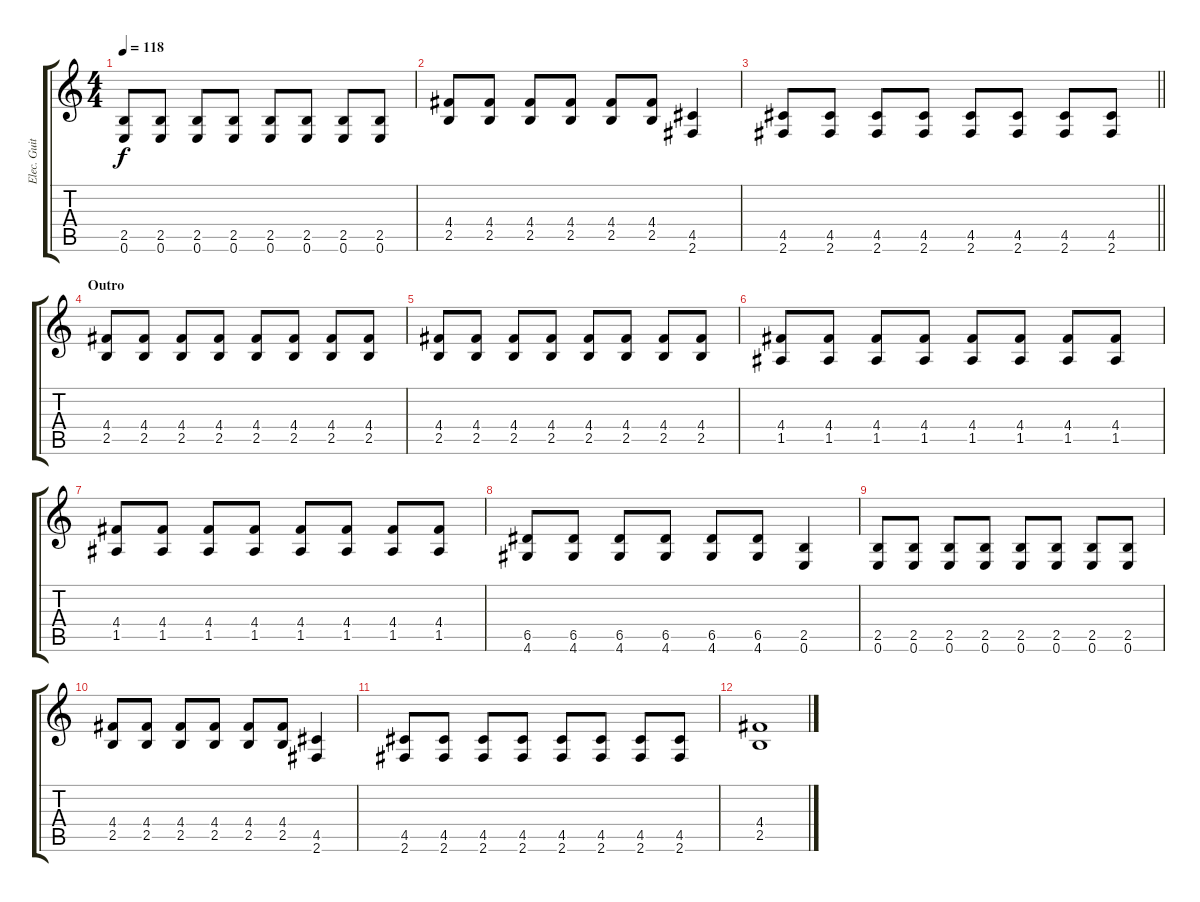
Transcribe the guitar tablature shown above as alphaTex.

\track ("Elec. Guitar" "Elec. Guit") {instrument distortionguitar}
\staff {score tabs}
\tuning (E4 B3 G3 D3 A2 E2) {hide}
\ts (4 4)
\tempo 118
\clef g2
\ks c
(2.5 0.6).8{dy f} (2.5 0.6).8 (2.5 0.6).8 (2.5 0.6).8 (2.5 0.6).8 (2.5 0.6).8 (2.5 0.6).8 (2.5 0.6).8 |
(4.4 2.5).8 (4.4 2.5).8 (4.4 2.5).8 (4.4 2.5).8 (4.4 2.5).8 (4.4 2.5).8 (4.5 2.6).4 |
\barLineRight lightlight
(4.5 2.6).8 (4.5 2.6).8 (4.5 2.6).8 (4.5 2.6).8 (4.5 2.6).8 (4.5 2.6).8 (4.5 2.6).8 (4.5 2.6).8 |
\section ("" "Outro")
(4.4 2.5).8 (4.4 2.5).8 (4.4 2.5).8 (4.4 2.5).8 (4.4 2.5).8 (4.4 2.5).8 (4.4 2.5).8 (4.4 2.5).8 |
(4.4 2.5).8 (4.4 2.5).8 (4.4 2.5).8 (4.4 2.5).8 (4.4 2.5).8 (4.4 2.5).8 (4.4 2.5).8 (4.4 2.5).8 |
(4.4 1.5).8 (4.4 1.5).8 (4.4 1.5).8 (4.4 1.5).8 (4.4 1.5).8 (4.4 1.5).8 (4.4 1.5).8 (4.4 1.5).8 |
(4.4 1.5).8 (4.4 1.5).8 (4.4 1.5).8 (4.4 1.5).8 (4.4 1.5).8 (4.4 1.5).8 (4.4 1.5).8 (4.4 1.5).8 |
(6.5 4.6).8 (6.5 4.6).8 (6.5 4.6).8 (6.5 4.6).8 (6.5 4.6).8 (6.5 4.6).8 (2.5 0.6).4 |
(2.5 0.6).8 (2.5 0.6).8 (2.5 0.6).8 (2.5 0.6).8 (2.5 0.6).8 (2.5 0.6).8 (2.5 0.6).8 (2.5 0.6).8 |
(4.4 2.5).8 (4.4 2.5).8 (4.4 2.5).8 (4.4 2.5).8 (4.4 2.5).8 (4.4 2.5).8 (4.5 2.6).4 |
(4.5 2.6).8 (4.5 2.6).8 (4.5 2.6).8 (4.5 2.6).8 (4.5 2.6).8 (4.5 2.6).8 (4.5 2.6).8 (4.5 2.6).8 |
(4.4 2.5).1
